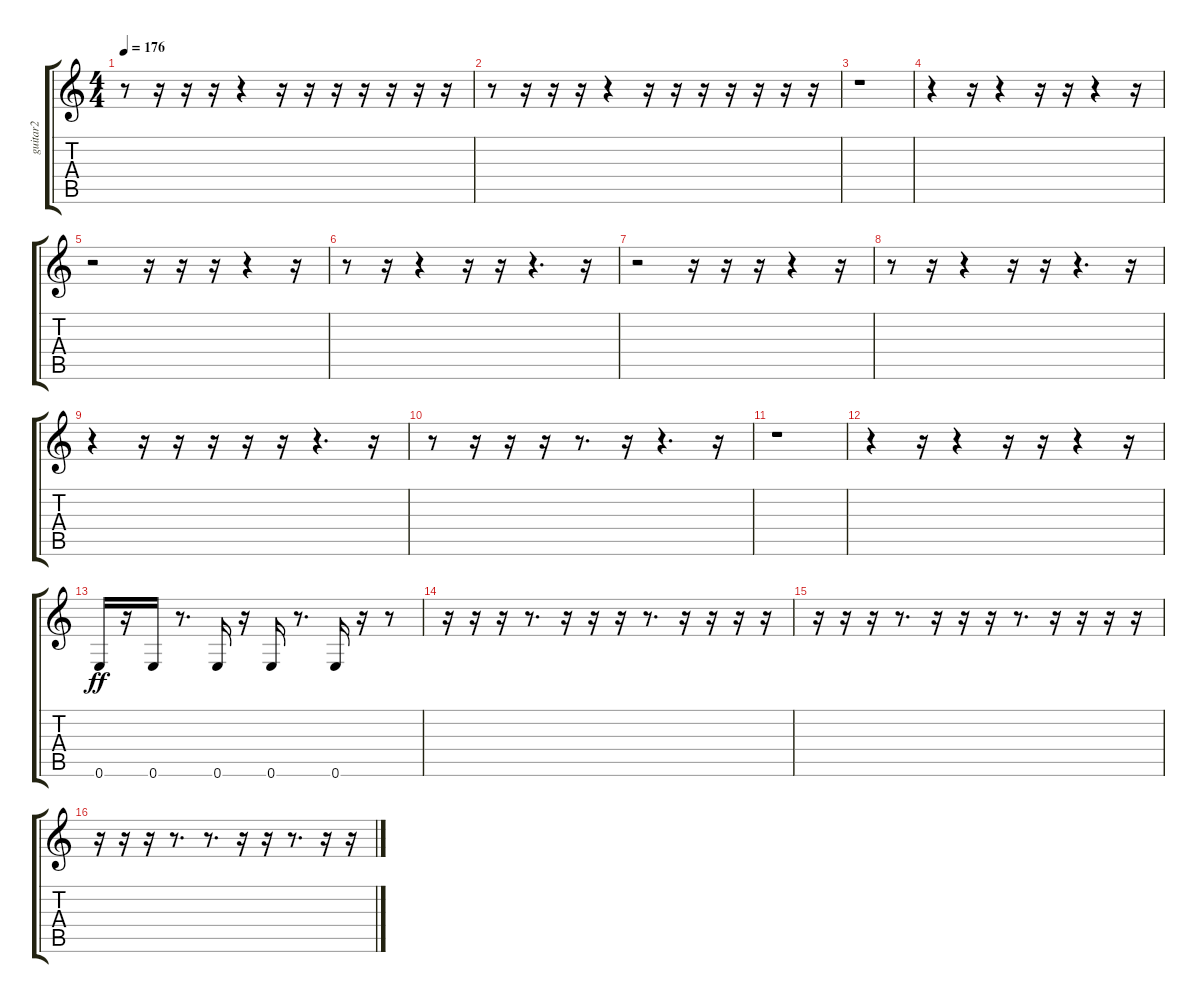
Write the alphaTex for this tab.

\track ("guitar2" "guitar2") {instrument acousticguitarsteel}
\staff {score tabs}
\tuning (E4 B3 G3 D3 A2 E2) {hide}
\ts (4 4)
\tempo 176
\clef g2
\ks c
r.8{dy ff} r.16 r.16 r.16 r.4 r.16 r.16 r.16 r.16 r.16 r.16 r.16 |
r.8 r.16 r.16 r.16 r.4 r.16 r.16 r.16 r.16 r.16 r.16 r.16 |
r.1 |
r.4 r.16 r.4 r.16 r.16 r.4 r.16 |
r.2 r.16 r.16 r.16 r.4 r.16 |
r.8 r.16 r.4 r.16 r.16 r.4{d} r.16 |
r.2 r.16 r.16 r.16 r.4 r.16 |
r.8 r.16 r.4 r.16 r.16 r.4{d} r.16 |
r.4 r.16 r.16 r.16 r.16 r.16 r.4{d} r.16 |
r.8 r.16 r.16 r.16 r.8{d} r.16 r.4{d} r.16 |
r.1 |
r.4 r.16 r.4 r.16 r.16 r.4 r.16 |
0.6.16 r.16 0.6.16 r.8{d} 0.6.16 r.16 0.6.16 r.8{d} 0.6.16 r.16 r.8 |
r.16 r.16 r.16 r.8{d} r.16 r.16 r.16 r.8{d} r.16 r.16 r.16 r.16 |
r.16 r.16 r.16 r.8{d} r.16 r.16 r.16 r.8{d} r.16 r.16 r.16 r.16 |
r.16 r.16 r.16 r.8{d} r.8{d} r.16 r.16 r.8{d} r.16 r.16
